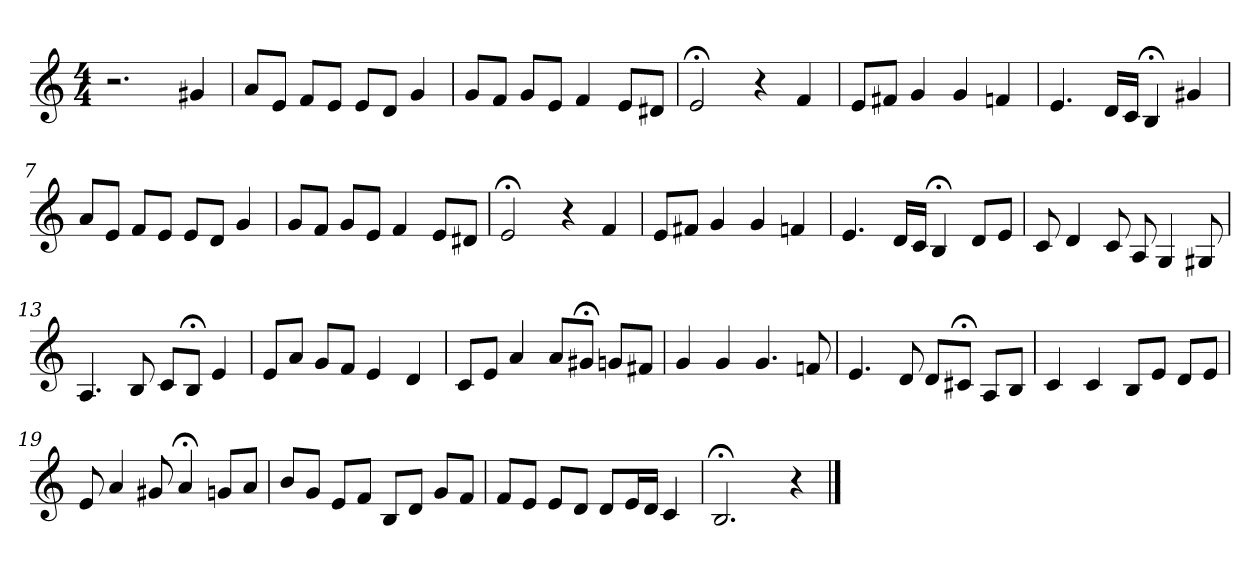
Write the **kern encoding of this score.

**kern
*part1
*staff1
*clefG2
*M4/4
=1
2.r
4g#X
=2
8a/L
8e/J
8f/L
8e/J
8e/L
8d/J
4g
=3
8g/L
8f/J
8g/L
8e/J
4f
8e/L
8d#X/J
=4
2e;<
4r
4f
=5
8e/L
8f#X/J
4g
4g
4fn
=6
4.e
16d/LL
16c/JJ
4B;<
4g#X
=7
8a/L
8e/J
8f/L
8e/J
8e/L
8d/J
4g
=8
8g/L
8f/J
8g/L
8e/J
4f
8e/L
8d#X/J
=9
2e;<
4r
4f
=10
8e/L
8f#X/J
4g
4g
4fn
=11
4.e
16d/LL
16c/JJ
4B;<
8d/L
8e/J
=12
8c
4d
8c
8A
4G
8G#X
=13
4.A
8B
8c/L
8B;</J
4e
=14
8e/L
8a/J
8g/L
8f/J
4e
4d
=15
8c/L
8e/J
4a
8a/L
8g#X;</J
8g/L
8f#X/J
=16
4g
4g
4.g
8fn
=17
4.e
8d
8d/L
8c#X;</J
8A/L
8B/J
=18
4c
4c
8B/L
8e/J
8d/L
8e/J
=19
8e
4a
8g#X
4a;<
8g/L
8a/J
=20
8b/L
8g/J
8e/L
8f/J
8B/L
8d/J
8g/L
8f/J
=21
8f/L
8e/J
8e/L
8d/J
8d/L
16e/L
16d/JJ
4c
=22
2.B;<
4r
==
*-
